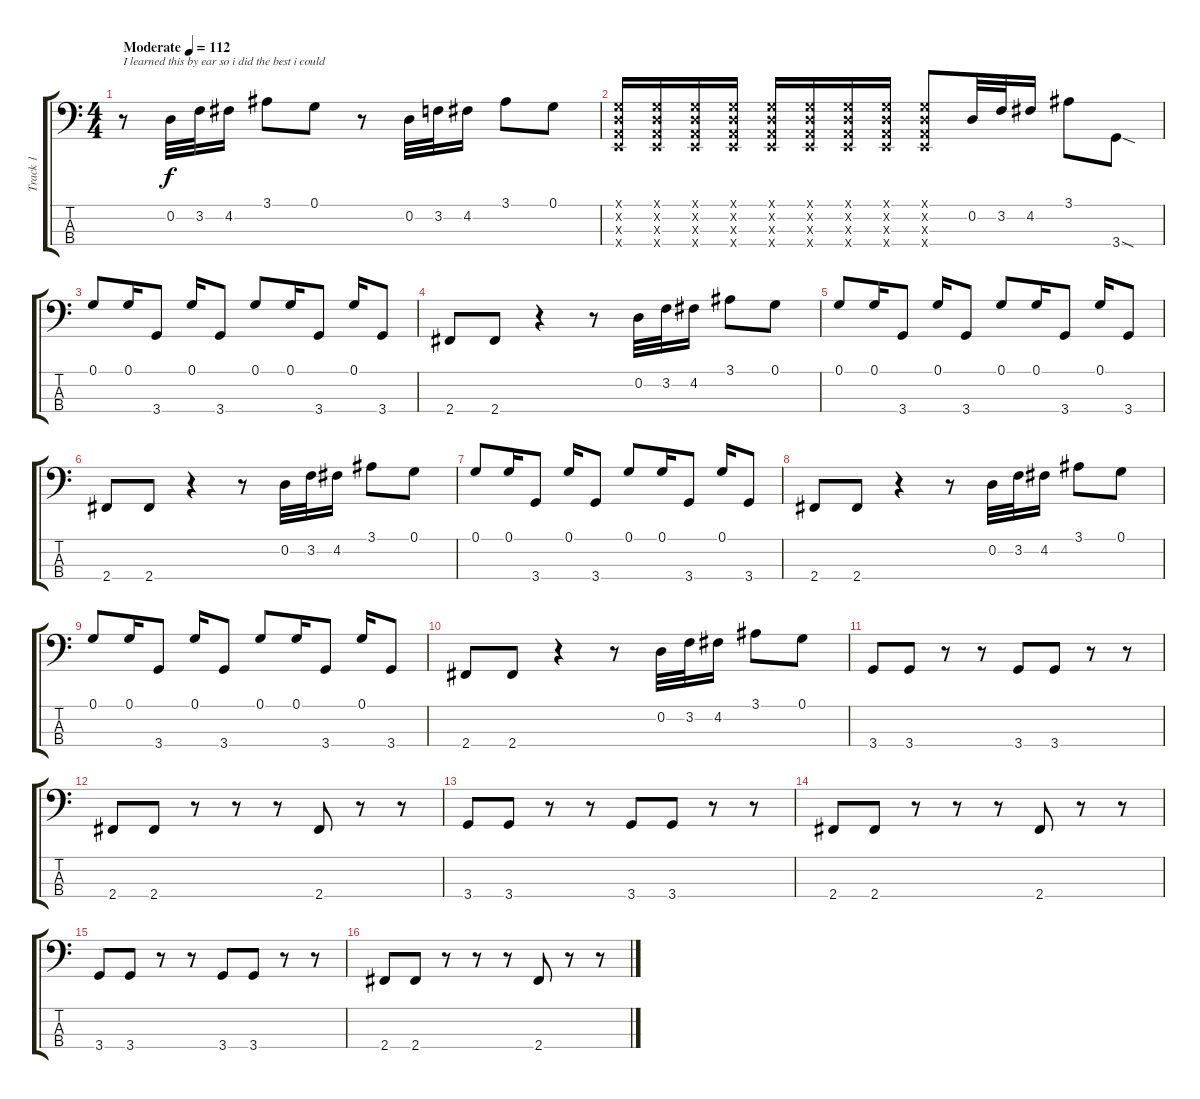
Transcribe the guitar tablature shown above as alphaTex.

\track ("Track 1" "Track 1") {instrument slapbass2}
\staff {score tabs}
\tuning (G2 D2 A1 E1) {hide}
\ts (4 4)
\tempo (112 "Moderate")
\clef f4
\ks c
r.8{txt "I learned this by ear so i did the best i could" dy f instrument slapbass2} 0.2.32 3.2.32 4.2.16 3.1.8 0.1.8 r.8 0.2.32 3.2.32 4.2.16 3.1.8 0.1.8 |
(0.1{x} 0.2{x} 0.3{x} 0.4{x}).16 (0.1{x} 0.2{x} 0.3{x} 0.4{x}).16 (0.1{x} 0.2{x} 0.3{x} 0.4{x}).16 (0.1{x} 0.2{x} 0.3{x} 0.4{x}).16 (0.1{x} 0.2{x} 0.3{x} 0.4{x}).16 (0.1{x} 0.2{x} 0.3{x} 0.4{x}).16 (0.1{x} 0.2{x} 0.3{x} 0.4{x}).16 (0.1{x} 0.2{x} 0.3{x} 0.4{x}).16 (0.1{x} 0.2{x} 0.3{x} 0.4{x}).8 0.2.32 3.2.32 4.2.16 3.1.8 3.4{sod}.8 |
0.1.8 0.1.16 3.4.8 0.1.16 3.4.8 0.1.8 0.1.16 3.4.8 0.1.16 3.4.8 |
2.4.8 2.4.8 r.4 r.8 0.2.32 3.2.32 4.2.16 3.1.8 0.1.8 |
0.1.8 0.1.16 3.4.8 0.1.16 3.4.8 0.1.8 0.1.16 3.4.8 0.1.16 3.4.8 |
2.4.8 2.4.8 r.4 r.8 0.2.32 3.2.32 4.2.16 3.1.8 0.1.8 |
0.1.8 0.1.16 3.4.8 0.1.16 3.4.8 0.1.8 0.1.16 3.4.8 0.1.16 3.4.8 |
2.4.8 2.4.8 r.4 r.8 0.2.32 3.2.32 4.2.16 3.1.8 0.1.8 |
0.1.8 0.1.16 3.4.8 0.1.16 3.4.8 0.1.8 0.1.16 3.4.8 0.1.16 3.4.8 |
2.4.8 2.4.8 r.4 r.8 0.2.32 3.2.32 4.2.16 3.1.8 0.1.8 |
3.4.8 3.4.8 r.8 r.8 3.4.8 3.4.8 r.8 r.8 |
2.4.8 2.4.8 r.8 r.8 r.8 2.4.8 r.8 r.8 |
3.4.8 3.4.8 r.8 r.8 3.4.8 3.4.8 r.8 r.8 |
2.4.8 2.4.8 r.8 r.8 r.8 2.4.8 r.8 r.8 |
3.4.8 3.4.8 r.8 r.8 3.4.8 3.4.8 r.8 r.8 |
2.4.8 2.4.8 r.8 r.8 r.8 2.4.8 r.8 r.8
